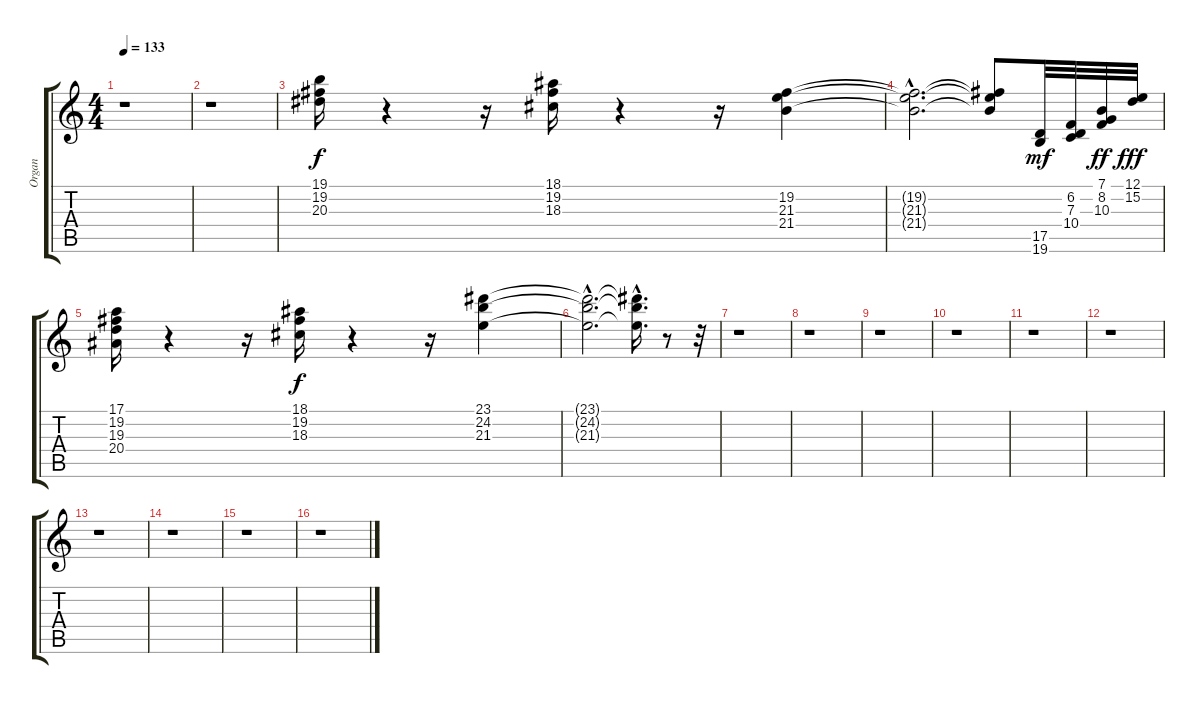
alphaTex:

\track ("Organ" "Organ") {instrument pad4choir}
\staff {score tabs}
\tuning (E4 B3 G3 D3 A2 E2) {hide}
\ts (4 4)
\tempo 133
\clef g2
\ks c
r.1{dy f instrument pad4choir} |
r.1 |
(19.1 19.2 20.3).16 r.4 r.16 (18.1 19.2 18.3).16 r.4 r.16 (19.2 21.3 21.4).4 |
(19.2{hac t} 21.3{hac t} 21.4{hac t}).2{d} (19.2{t} 21.3{t} 21.4{t}).8 (17.5 19.6).32{dy mf} (6.2 7.3 10.4).32 (7.1 8.2 10.3).32{dy ff} (12.1 15.2).32{dy fff} |
(17.1 19.2 19.3 20.4).16 r.4 r.16 (18.1 19.2 18.3).16{dy f} r.4 r.16 (23.1 24.2 21.3).4 |
(23.1{hac t} 24.2{hac t} 21.3{hac t}).2{d} (23.1{hac t} 24.2{t} 21.3{hac t}).16{d} r.8 r.32 |
r.1 |
r.1 |
r.1 |
r.1 |
r.1 |
r.1 |
r.1 |
r.1 |
r.1 |
r.1
